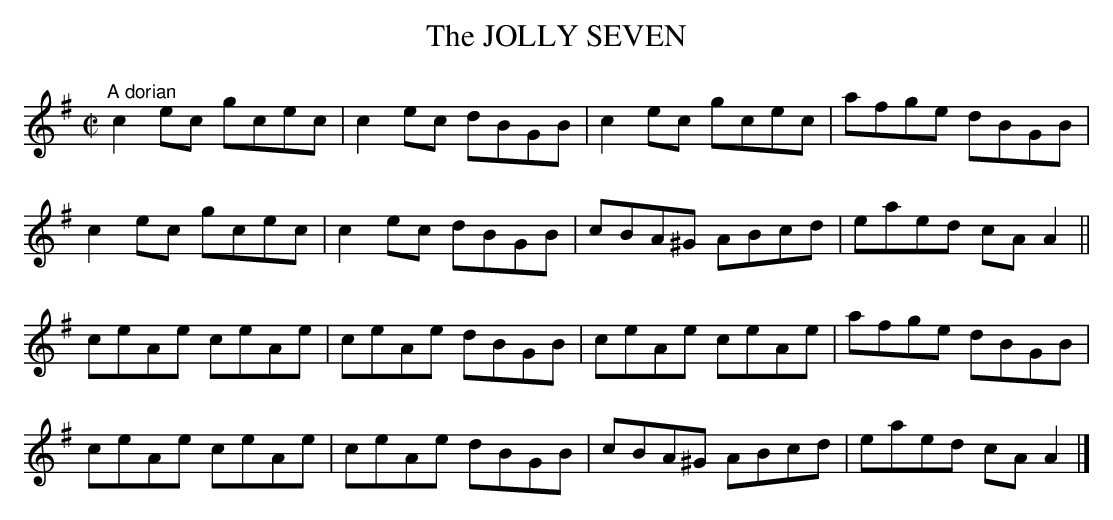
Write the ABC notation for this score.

X:1
T:JOLLY SEVEN, The
much a straight A dorian tune, but I'll include the source version
in case you want to try it.
M:C|
L:1/8
K:G
"^A dorian"
c2ec gcec|c2ec dBGB|c2ec gcec|afge dBGB|
c2ec gcec|c2ec dBGB|cBA^G ABcd|eaed cAA2||
ceAe ceAe|ceAe dBGB|ceAe ceAe|afge dBGB|
ceAe ceAe|ceAe dBGB|cBA^G ABcd|eaed cAA2|]
